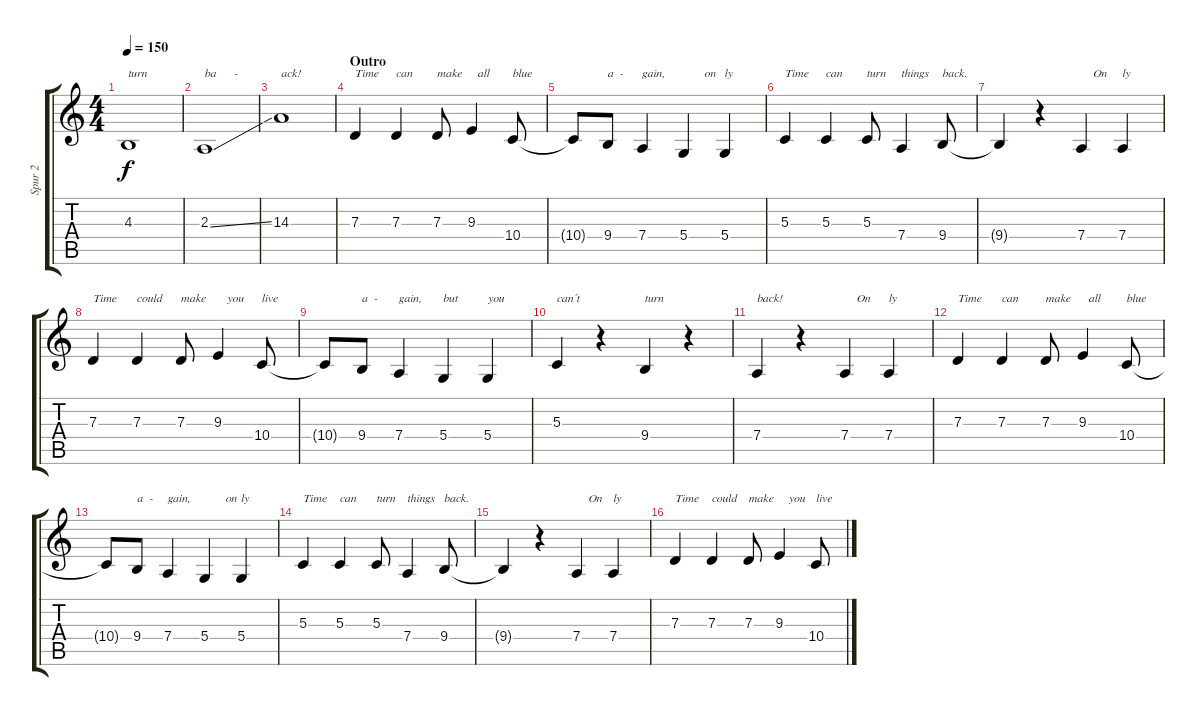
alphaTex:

\track ("Spur 2" "Spur 2") {instrument lead6voice}
\staff {score tabs}
\tuning (E4 B3 G3 D3 A2 D2) {hide}
\ts (4 4)
\tempo 150
\clef g2
\ks c
4.3.1{txt "turn" dy f} |
2.3{ss}.1{txt "ba      -"} |
14.3.1{txt "ack!"} |
\section ("" "Outro")
7.3.4{txt "Time"} 7.3.4{txt "can"} 7.3.8{txt "make"} 9.3.4{txt "  all"} 10.4.8{txt "blue"} |
10.4{t}.8 9.4.8{txt "a  -"} 7.4.4{txt "gain,"} 5.4.4{txt "       on"} 5.4.4{txt "ly"} |
5.3.4{txt "Time"} 5.3.4{txt "can"} 5.3.8{txt "turn"} 7.4.4{txt "things"} 9.4.8{txt "back."} |
9.4{t}.4 r.4 7.4.4{txt "    On"} 7.4.4{txt "ly"} |
7.3.4{txt "Time"} 7.3.4{txt "could"} 7.3.8{txt "make"} 9.3.4{txt "   you"} 10.4.8{txt "live"} |
10.4{t}.8 9.4.8{txt "a  -"} 7.4.4{txt "gain,"} 5.4.4{txt "but"} 5.4.4{txt "you"} |
5.3.4{txt "can´t"} r.4 9.4.4{txt "turn"} r.4 |
7.4.4{txt "back!"} r.4 7.4.4{txt "    On"} 7.4.4{txt "ly"} |
7.3.4{txt "Time"} 7.3.4{txt "can"} 7.3.8{txt "make"} 9.3.4{txt "  all"} 10.4.8{txt "blue"} |
10.4{t}.8 9.4.8{txt "a  -"} 7.4.4{txt "gain,"} 5.4.4{txt "       on"} 5.4.4{txt "ly"} |
5.3.4{txt "Time"} 5.3.4{txt "can"} 5.3.8{txt "turn"} 7.4.4{txt "things"} 9.4.8{txt "back."} |
9.4{t}.4 r.4 7.4.4{txt "    On"} 7.4.4{txt "ly"} |
7.3.4{txt "Time"} 7.3.4{txt "could"} 7.3.8{txt "make"} 9.3.4{txt "   you"} 10.4.8{txt "live"}
